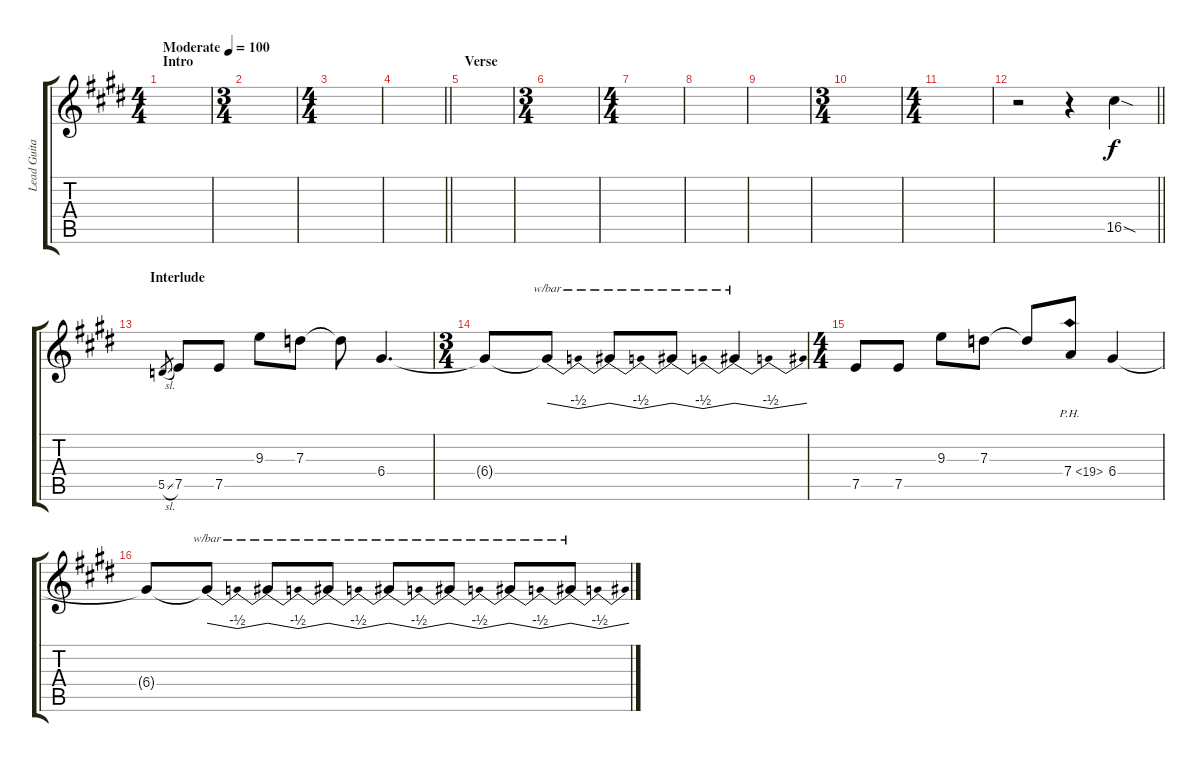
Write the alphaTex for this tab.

\track ("Lead Guitar" "Lead Guita") {instrument distortionguitar}
\staff {score tabs}
\tuning (E4 B3 G3 D3 A2 E2) {hide}
\ts (4 4)
\section ("" "Intro")
\tempo (100 "Moderate")
\clef g2
\ks e
|
\ts (3 4)
|
\ts (4 4)
|
\barLineRight lightlight
|
\section ("" "Verse")
|
\ts (3 4)
|
\ts (4 4)
|
|
|
\ts (3 4)
|
\ts (4 4)
|
\barLineRight lightlight
r.2 r.4 16.5{sod}.4 |
\section ("" "Interlude")
5.5{sl}.8{gr} 7.5.8 7.5.8 9.3.8 7.3.8 7.3{t}.8 6.4.4{d} |
\ts (3 4)
6.4{t}.8 6.4{t}.8{tbe (dip default 0 0 30 -2 60 0)} 6.4{t}.8{tbe (dip default 0 0 30 -2 60 0)} 6.4{t}.8{tbe (dip default 0 0 30 -2 60 0)} 6.4{t}.4{tbe (dip default 0 0 30 -2 60 0)} |
\ts (4 4)
7.5.8 7.5.8 9.3.8 7.3.8 7.3{t}.8 7.4{ph 12}.8 6.4.4 |
6.4{t}.8 6.4{t}.8{tbe (dip default 0 0 30 -2 60 0)} 6.4{t}.8{tbe (dip default 0 0 30 -2 60 0)} 6.4{t}.8{tbe (dip default 0 0 30 -2 60 0)} 6.4{t}.8{tbe (dip default 0 0 30 -2 60 0)} 6.4{t}.8{tbe (dip default 0 0 30 -2 60 0)} 6.4{t}.8{tbe (dip default 0 0 30 -2 60 0)} 6.4{t}.8{tbe (dip default 0 0 30 -2 60 0)}
